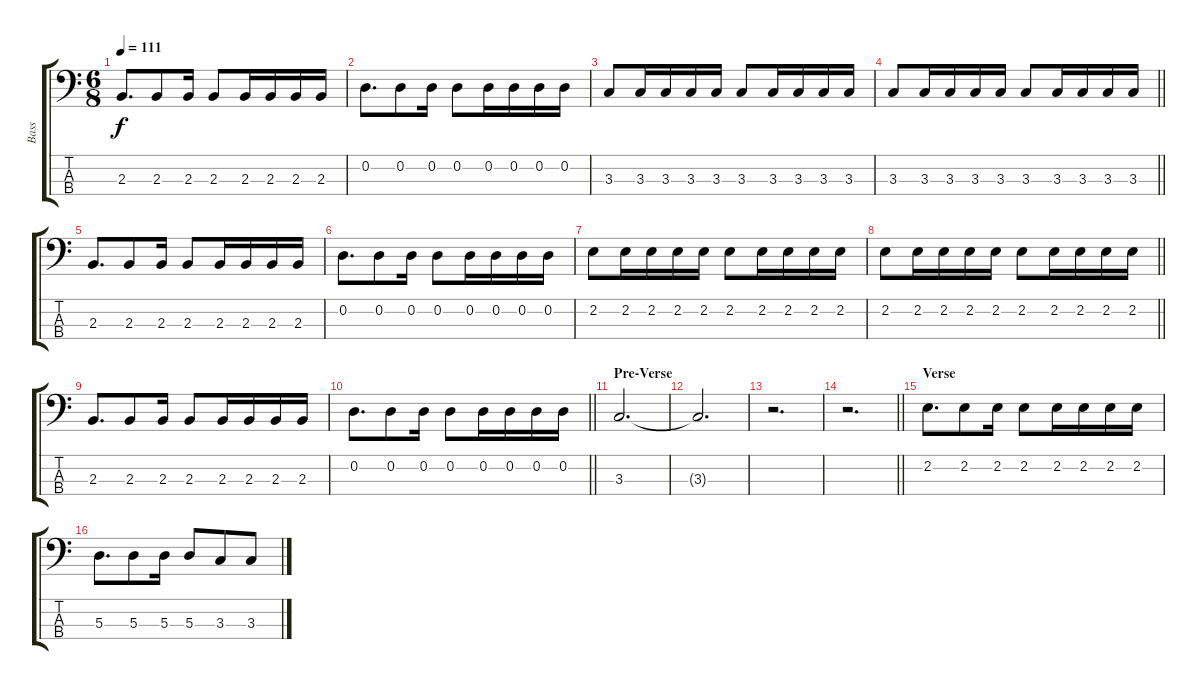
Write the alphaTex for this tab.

\track ("Bass" "Bass") {instrument electricbassfinger}
\staff {score tabs}
\tuning (G2 D2 A1 E1) {hide}
\ts (6 8)
\tempo 111
\clef f4
\ks c
2.3.8{d dy f} 2.3.8 2.3.16 2.3.8 2.3.16 2.3.16 2.3.16 2.3.16 |
0.2.8{d} 0.2.8 0.2.16 0.2.8 0.2.16 0.2.16 0.2.16 0.2.16 |
3.3.8 3.3.16 3.3.16 3.3.16 3.3.16 3.3.8 3.3.16 3.3.16 3.3.16 3.3.16 |
\barLineRight lightlight
3.3.8 3.3.16 3.3.16 3.3.16 3.3.16 3.3.8 3.3.16 3.3.16 3.3.16 3.3.16 |
2.3.8{d} 2.3.8 2.3.16 2.3.8 2.3.16 2.3.16 2.3.16 2.3.16 |
0.2.8{d} 0.2.8 0.2.16 0.2.8 0.2.16 0.2.16 0.2.16 0.2.16 |
2.2.8 2.2.16 2.2.16 2.2.16 2.2.16 2.2.8 2.2.16 2.2.16 2.2.16 2.2.16 |
\barLineRight lightlight
2.2.8 2.2.16 2.2.16 2.2.16 2.2.16 2.2.8 2.2.16 2.2.16 2.2.16 2.2.16 |
2.3.8{d} 2.3.8 2.3.16 2.3.8 2.3.16 2.3.16 2.3.16 2.3.16 |
\barLineRight lightlight
0.2.8{d} 0.2.8 0.2.16 0.2.8 0.2.16 0.2.16 0.2.16 0.2.16 |
\section ("" "Pre-Verse")
3.3.2{d} |
3.3{t}.2{d} |
r.2{d} |
\barLineRight lightlight
r.2{d} |
\section ("" "Verse")
2.2.8{d} 2.2.8 2.2.16 2.2.8 2.2.16 2.2.16 2.2.16 2.2.16 |
5.3.8{d} 5.3.8 5.3.16 5.3.8 3.3.8 3.3.8
